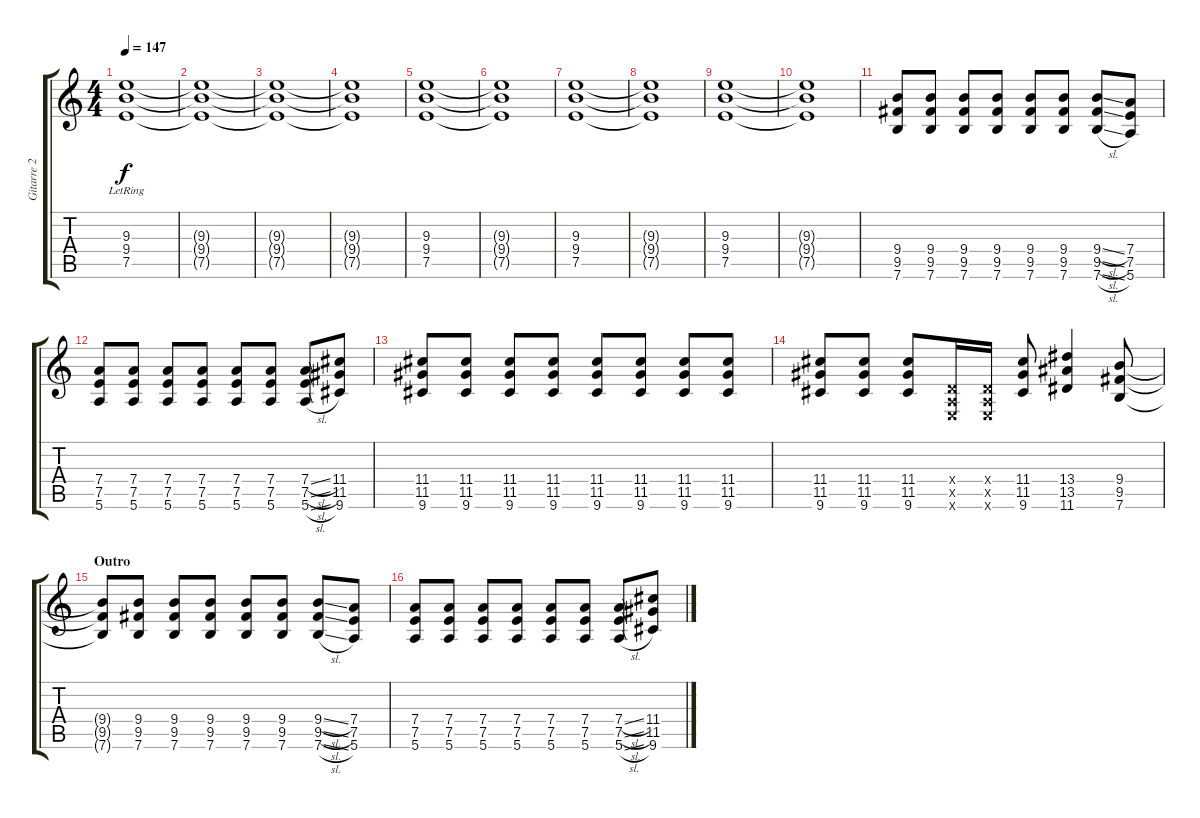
\track ("Gitarre 2" "Gitarre 2") {instrument distortionguitar}
\staff {score tabs}
\tuning (E4 B3 G3 D3 A2 E2) {hide}
\ts (4 4)
\tempo 147
\clef g2
\ks c
(9.3{lr} 9.4{lr} 7.5{lr}).1{dy f} |
(9.3{t} 9.4{t} 7.5{t}).1 |
(9.3{t} 9.4{t} 7.5{t}).1 |
(9.3{t} 9.4{t} 7.5{t}).1 |
(9.3 9.4 7.5).1 |
(9.3{t} 9.4{t} 7.5{t}).1 |
(9.3 9.4 7.5).1 |
(9.3{t} 9.4{t} 7.5{t}).1 |
(9.3 9.4 7.5).1 |
(9.3{t} 9.4{t} 7.5{t}).1 |
(9.4 9.5 7.6).8 (9.4 9.5 7.6).8 (9.4 9.5 7.6).8 (9.4 9.5 7.6).8 (9.4 9.5 7.6).8 (9.4 9.5 7.6).8 (9.4{sl} 9.5{sl} 7.6{sl}).8 (7.4 7.5 5.6).8 |
(7.4 7.5 5.6).8 (7.4 7.5 5.6).8 (7.4 7.5 5.6).8 (7.4 7.5 5.6).8 (7.4 7.5 5.6).8 (7.4 7.5 5.6).8 (7.4{sl} 7.5{sl} 5.6{sl}).8 (11.4 11.5 9.6).8 |
(11.4 11.5 9.6).8 (11.4 11.5 9.6).8 (11.4 11.5 9.6).8 (11.4 11.5 9.6).8 (11.4 11.5 9.6).8 (11.4 11.5 9.6).8 (11.4 11.5 9.6).8 (11.4 11.5 9.6).8 |
(11.4 11.5 9.6).8 (11.4 11.5 9.6).8 (11.4 11.5 9.6).8 (0.4{x} 0.5{x} 0.6{x}).16 (0.4{x} 0.5{x} 0.6{x}).16 (11.4 11.5 9.6).8 (13.4 13.5 11.6).4 (9.4 9.5 7.6).8 |
\section ("" "Outro")
(9.4{t} 9.5{t} 7.6{t}).8 (9.4 9.5 7.6).8 (9.4 9.5 7.6).8 (9.4 9.5 7.6).8 (9.4 9.5 7.6).8 (9.4 9.5 7.6).8 (9.4{sl} 9.5{sl} 7.6{sl}).8 (7.4 7.5 5.6).8 |
(7.4 7.5 5.6).8 (7.4 7.5 5.6).8 (7.4 7.5 5.6).8 (7.4 7.5 5.6).8 (7.4 7.5 5.6).8 (7.4 7.5 5.6).8 (7.4{sl} 7.5{sl} 5.6{sl}).8 (11.4 11.5 9.6).8
